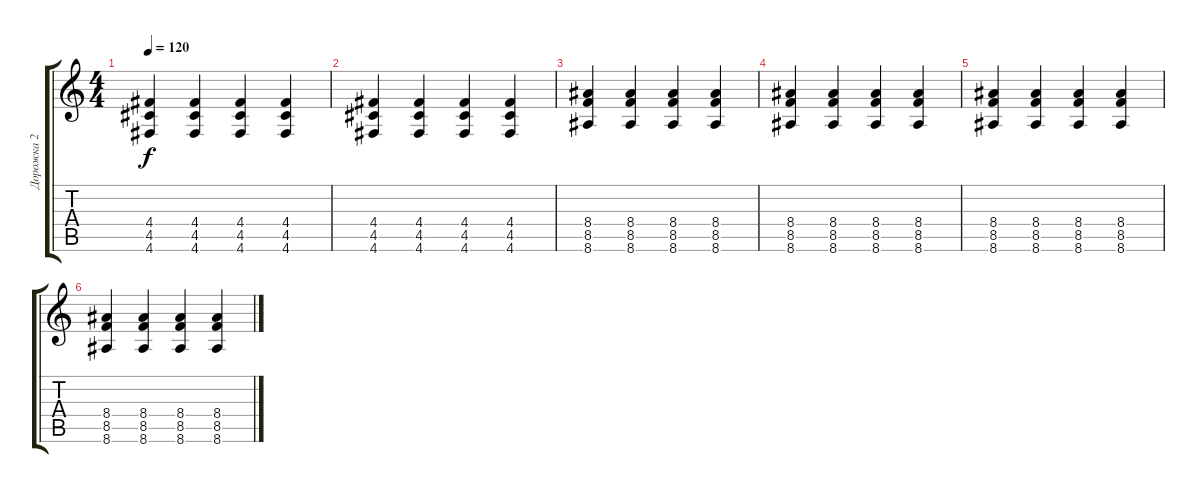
\track ("Дорожка 2" "Дорожка 2") {instrument distortionguitar}
\staff {score tabs}
\tuning (E4 B3 G3 D3 A2 D2) {hide}
\ts (4 4)
\tempo 120
\clef g2
\ks c
(4.4 4.5 4.6).4{dy f} (4.4 4.5 4.6).4 (4.4 4.5 4.6).4 (4.4 4.5 4.6).4 |
(4.4 4.5 4.6).4 (4.4 4.5 4.6).4 (4.4 4.5 4.6).4 (4.4 4.5 4.6).4 |
(8.4 8.5 8.6).4 (8.4 8.5 8.6).4 (8.4 8.5 8.6).4 (8.4 8.5 8.6).4 |
(8.4 8.5 8.6).4 (8.4 8.5 8.6).4 (8.4 8.5 8.6).4 (8.4 8.5 8.6).4 |
(8.4 8.5 8.6).4 (8.4 8.5 8.6).4 (8.4 8.5 8.6).4 (8.4 8.5 8.6).4 |
(8.4 8.5 8.6).4 (8.4 8.5 8.6).4 (8.4 8.5 8.6).4 (8.4 8.5 8.6).4
